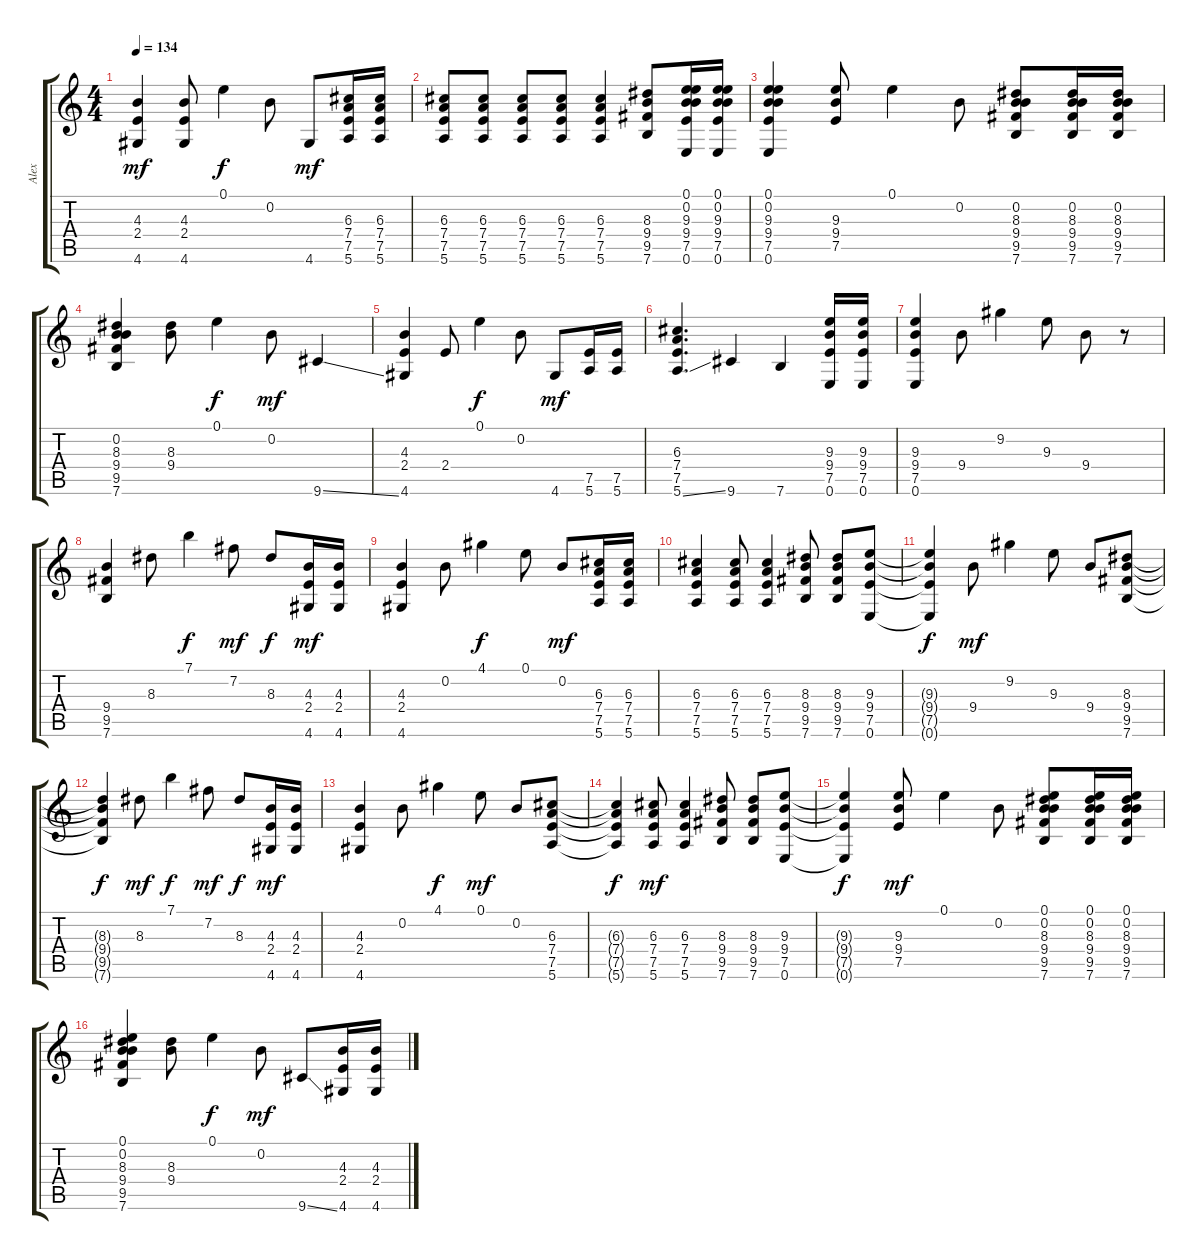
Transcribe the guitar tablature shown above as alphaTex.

\track ("Alex" "Alex") {instrument overdrivenguitar}
\staff {score tabs}
\tuning (E4 B3 G3 D3 A2 E2) {hide}
\ts (4 4)
\tempo 134
\clef g2
\ks c
(4.3 2.4 4.6).4{dy mf} (4.3 2.4 4.6).8 0.1.4{dy f} 0.2.8 4.6.8{dy mf} (6.3 7.4 7.5 5.6).16 (6.3 7.4 7.5 5.6).16 |
(6.3 7.4 7.5 5.6).8 (6.3 7.4 7.5 5.6).8 (6.3 7.4 7.5 5.6).8 (6.3 7.4 7.5 5.6).8 (6.3 7.4 7.5 5.6).4 (8.3 9.4 9.5 7.6).8 (0.1 0.2 9.3 9.4 7.5 0.6).16 (0.1 0.2 9.3 9.4 7.5 0.6).16 |
(0.1 0.2 9.3 9.4 7.5 0.6).4 (9.3 9.4 7.5).8 0.1.4 0.2.8 (0.2 8.3 9.4 9.5 7.6).8 (0.2 8.3 9.4 9.5 7.6).16 (0.2 8.3 9.4 9.5 7.6).16 |
(0.2 8.3 9.4 9.5 7.6).4 (8.3 9.4).8 0.1.4{dy f} 0.2.8{dy mf} 9.6{ss}.4 |
(4.3 2.4 4.6).4 2.4.8 0.1.4{dy f} 0.2.8 4.6.8{dy mf} (7.5 5.6).16 (7.5 5.6).16 |
(6.3 7.4 7.5 5.6{ss}).4{d} 9.6.4 7.6.4 (9.3 9.4 7.5 0.6).16 (9.3 9.4 7.5 0.6).16 |
(9.3 9.4 7.5 0.6).4 9.4.8 9.2.4 9.3.8 9.4.8 r.8 |
(9.4 9.5 7.6).4 8.3.8 7.1.4{dy f} 7.2.8{dy mf} 8.3.8{dy f} (4.3 2.4 4.6).16{dy mf} (4.3 2.4 4.6).16 |
(4.3 2.4 4.6).4 0.2.8 4.1.4{dy f} 0.1.8 0.2.8{dy mf} (6.3 7.4 7.5 5.6).16 (6.3 7.4 7.5 5.6).16 |
(6.3 7.4 7.5 5.6).4 (6.3 7.4 7.5 5.6).8 (6.3 7.4 7.5 5.6).4 (8.3 9.4 9.5 7.6).8 (8.3 9.4 9.5 7.6).8 (9.3 9.4 7.5 0.6).8 |
(9.3{t} 9.4{t} 7.5{t} 0.6{t}).4{dy f} 9.4.8{dy mf} 9.2.4 9.3.8 9.4.8 (8.3 9.4 9.5 7.6).8 |
(8.3{t} 9.4{t} 9.5{t} 7.6{t}).4{dy f} 8.3.8{dy mf} 7.1.4{dy f} 7.2.8{dy mf} 8.3.8{dy f} (4.3 2.4 4.6).16{dy mf} (4.3 2.4 4.6).16 |
(4.3 2.4 4.6).4 0.2.8 4.1.4{dy f} 0.1.8{dy mf} 0.2.8 (6.3 7.4 7.5 5.6).8 |
(6.3{t} 7.4{t} 7.5{t} 5.6{t}).4{dy f} (6.3 7.4 7.5 5.6).8{dy mf} (6.3 7.4 7.5 5.6).4 (8.3 9.4 9.5 7.6).8 (8.3 9.4 9.5 7.6).8 (9.3 9.4 7.5 0.6).8 |
(9.3{t} 9.4{t} 7.5{t} 0.6{t}).4{dy f} (9.3 9.4 7.5).8{dy mf} 0.1.4 0.2.8 (0.1 0.2 8.3 9.4 9.5 7.6).8 (0.1 0.2 8.3 9.4 9.5 7.6).16 (0.1 0.2 8.3 9.4 9.5 7.6).16 |
(0.1 0.2 8.3 9.4 9.5 7.6).4 (8.3 9.4).8 0.1.4{dy f} 0.2.8{dy mf} 9.6{ss}.8 (4.3 2.4 4.6).16 (4.3 2.4 4.6).16
